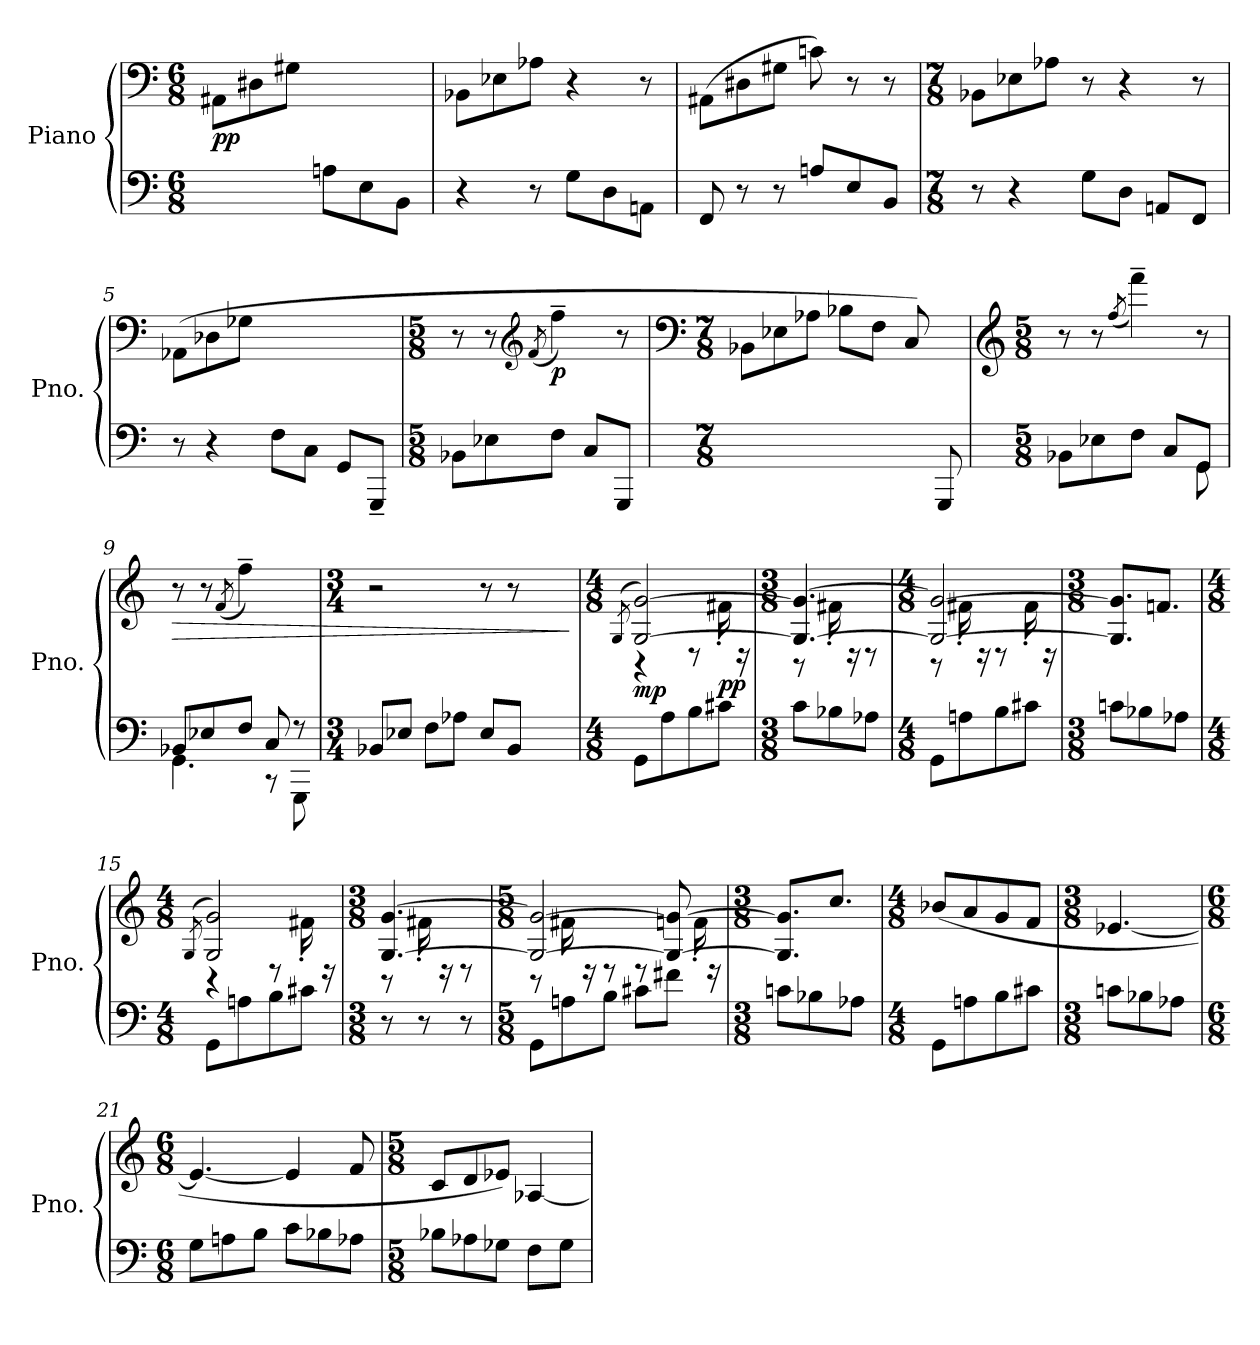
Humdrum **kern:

**kern	**kern	**dynam
*part1	*part1	*part1
*staff2	*staff1	*staff1/2
*I"Piano	*	*
*I'Pno.	*	*
*clefF4	*clefF4	*
*k[]	*k[]	*
*M6/8	*M6/8	*
*MM144	*MM144	*
=1	=1	=1
!	!	!LO:DY:b
8ryy	(>8AA#X\L	pp
8ryy	8D#X\	.
8ryy	8G#X\J	.
8An\L	4ryy	.
8E\	.	.
8BB\J)	8ryy	.
=2	=2	=2
4r	(>8BB-X\L	.
.	8E-X\	.
8r	8A-X\J	.
8G\L	4r	.
8D\	.	.
8AAn\J	8r	.
=3	=3	=3
8FF/)	(>8AA#X\L	.
8r	8D#X\	.
8r	8G#X\J	.
8An/L	8cn\)	.
8E/	8r	.
8BB/J	8r	.
=4	=4	=4
*M7/8	*M7/8	*
8r	(>8BB-X\L	.
4r	8E-X\	.
.	8A-X\J	.
8G\L	8r	.
8D\J	4r	.
8AAn/L	.	.
8FF/J)	8r	.
=5	=5	=5
8r	(>8AA-X\L	.
4r	8D-X\	.
.	8G-X\J	.
8F\L	8ryy	.
8C\J	4ryy	.
8GG/L)	.	.
8GGG~/J	8ryy	.
!!LO:LB:g=z
=6	=6	=6
*M5/8	*M5/8	*
8BB-X\L	8r	.
8E-X\	8r	.
*	*clefG2	*
.	(>8qf/	.
!	!	!LO:DY:b
8F\J	4ff~\)	p
8C/L	.	.
(<8GGG/J	8r	.
=7	=7	=7
*	*clefF4	*
*M7/8	*M7/8	*
4ryy	8BB-X\L	.
.	8E-X\	.
4ryy	8A-X\J	.
.	8B-X\L	.
4ryy	8F\J	.
.	8C/)	.
8GGG/	8ryy	.
=8	=8	=8
*	*clefG2	*
*M5/8	*M5/8	*
*^	*	*
8BB-X\L	2ryy	8r	.
8E-X\	.	8r	.
.	.	(>8qff/	.
8F\J	.	4fff~\)	.
8C/L	.	.	.
8GG/J	8GG\	8r	.
=9	=9	=9	=9
!	!	!	!LO:HP:b
8BB-X/L	4.GG\	8r	>
8E-X/	.	8r	.
.	.	(>8qf/	.
8F/J	.	4ff~\)	.
8C/	8r	.	.
8r	8GGG\	8ryy	.
*v	*v	*	*
=10	=10	=10
*M3/4	*M3/4	*
8BB-X/L	2r	.
8E-X/J	.	.
8F\L	.	.
8A-X\J	.	.
8E-/L	8r	.
8BB-/J	8r	]
!!LO:LB:g=z
=11	=11	=11
*M4/8	*M4/8	*
.	(<8qG/	.
*	*^	*
!	!	!	!LO:DY:b
8GG\L	[2G/ [2g/)	4r	mp
8A\	.	.	.
8B\	.	8r	.
!	!	!	!LO:DY:b
8c#X\J	.	16f#X'\	pp
.	.	16r	.
=12	=12	=12	=12
*M3/8	*M3/8	*	*
8c\L	4.G/_ 4.g/_	8r	.
8B-X\	.	16f#X'\	.
.	.	16r	.
8A-X\J	.	8r	.
=13	=13	=13	=13
*M4/8	*M4/8	*	*
8GG\L	2G/_ 2g/_	8r	.
8An\	.	16f#X'\	.
.	.	16r	.
8B\	.	8r	.
8c#X\J	.	16f#'\	.
.	.	16r	.
*	*v	*v	*
=14	=14	=14
*M3/8	*M3/8	*
8cn\L	8.G/] 8.g/]L	.
8B-X\	.	.
.	8.fn/J	.
8A-X\J	.	.
=15	=15	=15
*M4/8	*M4/8	*
.	(<8qG/	.
*	*^	*
8GG\L	2G/ 2g/)	4r	.
8An\	.	.	.
8B\	.	8r	.
8c#X\J	.	16f#X'\	.
.	.	16r	.
!!LO:LB:g=z	!!
=16	=16	=16	=16
*M3/8	*M3/8	*	*
8r	[4.G/ [4.g/	8r	.
8r	.	16f#X'\	.
.	.	16r	.
8r	.	8r	.
=17	=17	=17	=17
*M5/8	*M5/8	*	*
8GG\L	2G/_ 2g/_	8r	.
8An\	.	16f#X\	.
.	.	16r	.
8B\J	.	8r	.
8c#X\L	.	8r	.
8f#X\J	8G/_ 8g/_	16fn'\	.
.	.	16r	.
*	*v	*v	*
=18	=18	=18
*M3/8	*M3/8	*
8cn\L	8.G/] 8.g/]L	.
8B-X\	.	.
.	8.cc/J	.
8A-X\J	.	.
=19	=19	=19
*M4/8	*M4/8	*
8GG\L	(>8b-X/L	.
8An\	8a/	.
8B\	8g/	.
8c#X\J	8f/J	.
=20	=20	=20
*M3/8	*M3/8	*
8cn\L	[4.e-X/	.
8B-X\	.	.
8A-X\J	.	.
!!LO:LB:g=z
=21	=21	=21
*M6/8	*M6/8	*
8G\L	4.e-/_	.
8An\	.	.
8B\J	.	.
8c\L	4e-/]	.
8B-X\	.	.
8A-X\J	8f/	.
=22	=22	=22
*M5/8	*M5/8	*
8B-X\L	8c/L	.
8A-X\	8d/	.
8G-X\J	8e-X/J)	.
8F\L	[4A-X/	.
8G-\J	.	.
=	=	=
*-	*-	*-
